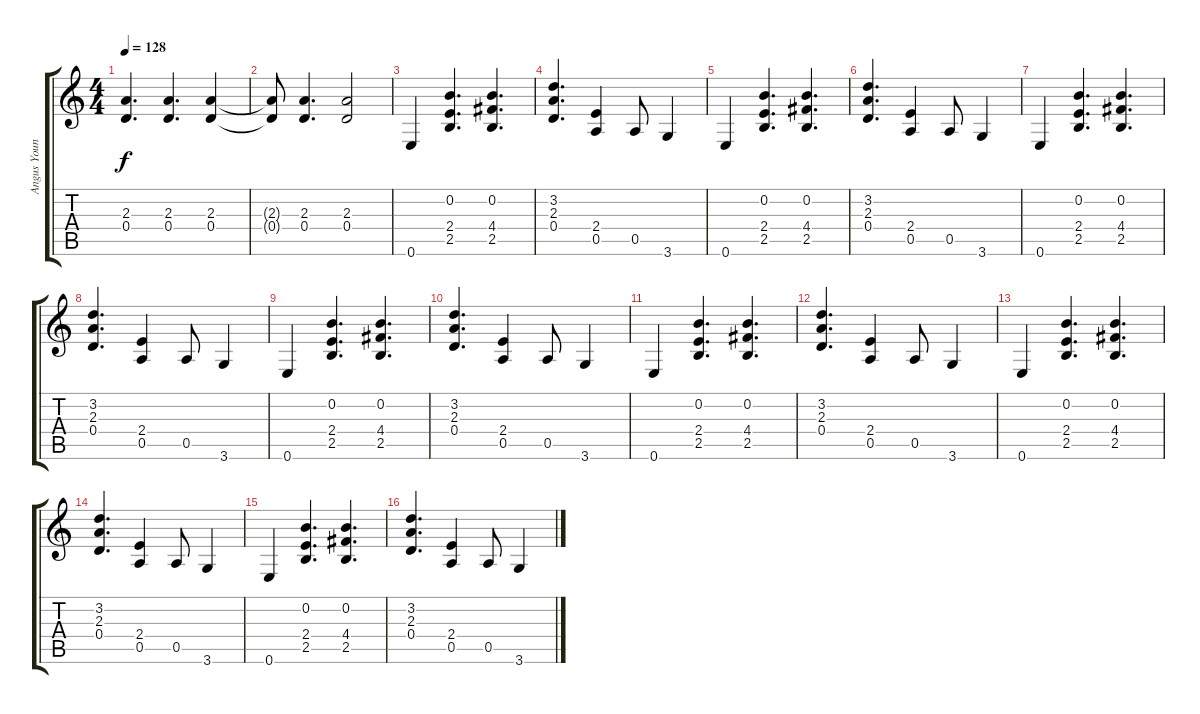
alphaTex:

\track ("Angus Young" "Angus Youn") {instrument distortionguitar}
\staff {score tabs}
\tuning (E4 B3 G3 D3 A2 E2) {hide}
\ts (4 4)
\tempo 128
\clef g2
\ks c
(2.3 0.4).4{d dy f} (2.3 0.4).4{d} (2.3 0.4).4 |
(2.3{t} 0.4{t}).8 (2.3 0.4).4{d} (2.3 0.4).2 |
0.6.4 (0.2 2.4 2.5).4{d} (0.2 4.4 2.5).4{d} |
(3.2 2.3 0.4).4{d} (2.4 0.5).4 0.5.8 3.6.4 |
0.6.4 (0.2 2.4 2.5).4{d} (0.2 4.4 2.5).4{d} |
(3.2 2.3 0.4).4{d} (2.4 0.5).4 0.5.8 3.6.4 |
0.6.4 (0.2 2.4 2.5).4{d} (0.2 4.4 2.5).4{d} |
(3.2 2.3 0.4).4{d} (2.4 0.5).4 0.5.8 3.6.4 |
0.6.4 (0.2 2.4 2.5).4{d} (0.2 4.4 2.5).4{d} |
(3.2 2.3 0.4).4{d} (2.4 0.5).4 0.5.8 3.6.4 |
0.6.4 (0.2 2.4 2.5).4{d} (0.2 4.4 2.5).4{d} |
(3.2 2.3 0.4).4{d} (2.4 0.5).4 0.5.8 3.6.4 |
0.6.4 (0.2 2.4 2.5).4{d} (0.2 4.4 2.5).4{d} |
(3.2 2.3 0.4).4{d} (2.4 0.5).4 0.5.8 3.6.4 |
0.6.4 (0.2 2.4 2.5).4{d} (0.2 4.4 2.5).4{d} |
(3.2 2.3 0.4).4{d} (2.4 0.5).4 0.5.8 3.6.4
